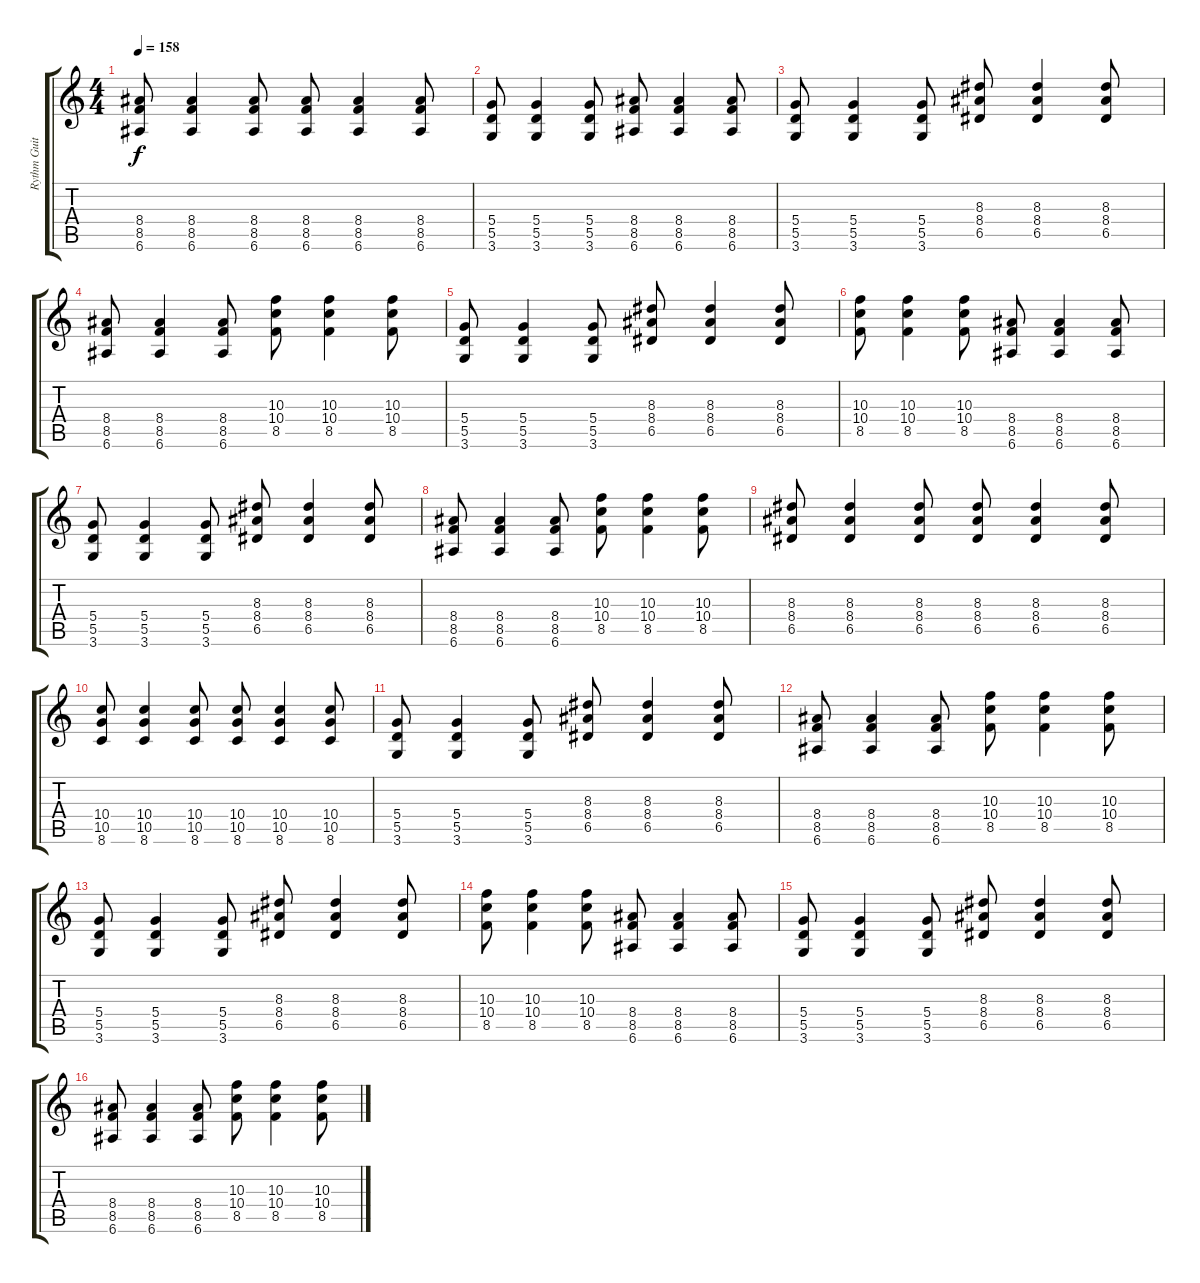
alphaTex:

\track ("Rythm Guitar" "Rythm Guit") {instrument distortionguitar}
\staff {score tabs}
\tuning (E4 B3 G3 D3 A2 E2) {hide}
\ts (4 4)
\tempo 158
\clef g2
\ks c
(8.4 8.5 6.6).8{dy f} (8.4 8.5 6.6).4 (8.4 8.5 6.6).8 (8.4 8.5 6.6).8 (8.4 8.5 6.6).4 (8.4 8.5 6.6).8 |
(5.4 5.5 3.6).8 (5.4 5.5 3.6).4 (5.4 5.5 3.6).8 (8.4 8.5 6.6).8 (8.4 8.5 6.6).4 (8.4 8.5 6.6).8 |
(5.4 5.5 3.6).8 (5.4 5.5 3.6).4 (5.4 5.5 3.6).8 (8.3 8.4 6.5).8 (8.3 8.4 6.5).4 (8.3 8.4 6.5).8 |
(8.4 8.5 6.6).8 (8.4 8.5 6.6).4 (8.4 8.5 6.6).8 (10.3 10.4 8.5).8 (10.3 10.4 8.5).4 (10.3 10.4 8.5).8 |
(5.4 5.5 3.6).8 (5.4 5.5 3.6).4 (5.4 5.5 3.6).8 (8.3 8.4 6.5).8 (8.3 8.4 6.5).4 (8.3 8.4 6.5).8 |
(10.3 10.4 8.5).8 (10.3 10.4 8.5).4 (10.3 10.4 8.5).8 (8.4 8.5 6.6).8 (8.4 8.5 6.6).4 (8.4 8.5 6.6).8 |
(5.4 5.5 3.6).8 (5.4 5.5 3.6).4 (5.4 5.5 3.6).8 (8.3 8.4 6.5).8 (8.3 8.4 6.5).4 (8.3 8.4 6.5).8 |
(8.4 8.5 6.6).8 (8.4 8.5 6.6).4 (8.4 8.5 6.6).8 (10.3 10.4 8.5).8 (10.3 10.4 8.5).4 (10.3 10.4 8.5).8 |
(8.3 8.4 6.5).8 (8.3 8.4 6.5).4 (8.3 8.4 6.5).8 (8.3 8.4 6.5).8 (8.3 8.4 6.5).4 (8.3 8.4 6.5).8 |
(10.4 10.5 8.6).8 (10.4 10.5 8.6).4 (10.4 10.5 8.6).8 (10.4 10.5 8.6).8 (10.4 10.5 8.6).4 (10.4 10.5 8.6).8 |
(5.4 5.5 3.6).8 (5.4 5.5 3.6).4 (5.4 5.5 3.6).8 (8.3 8.4 6.5).8 (8.3 8.4 6.5).4 (8.3 8.4 6.5).8 |
(8.4 8.5 6.6).8 (8.4 8.5 6.6).4 (8.4 8.5 6.6).8 (10.3 10.4 8.5).8 (10.3 10.4 8.5).4 (10.3 10.4 8.5).8 |
(5.4 5.5 3.6).8 (5.4 5.5 3.6).4 (5.4 5.5 3.6).8 (8.3 8.4 6.5).8 (8.3 8.4 6.5).4 (8.3 8.4 6.5).8 |
(10.3 10.4 8.5).8 (10.3 10.4 8.5).4 (10.3 10.4 8.5).8 (8.4 8.5 6.6).8 (8.4 8.5 6.6).4 (8.4 8.5 6.6).8 |
(5.4 5.5 3.6).8 (5.4 5.5 3.6).4 (5.4 5.5 3.6).8 (8.3 8.4 6.5).8 (8.3 8.4 6.5).4 (8.3 8.4 6.5).8 |
(8.4 8.5 6.6).8 (8.4 8.5 6.6).4 (8.4 8.5 6.6).8 (10.3 10.4 8.5).8 (10.3 10.4 8.5).4 (10.3 10.4 8.5).8
